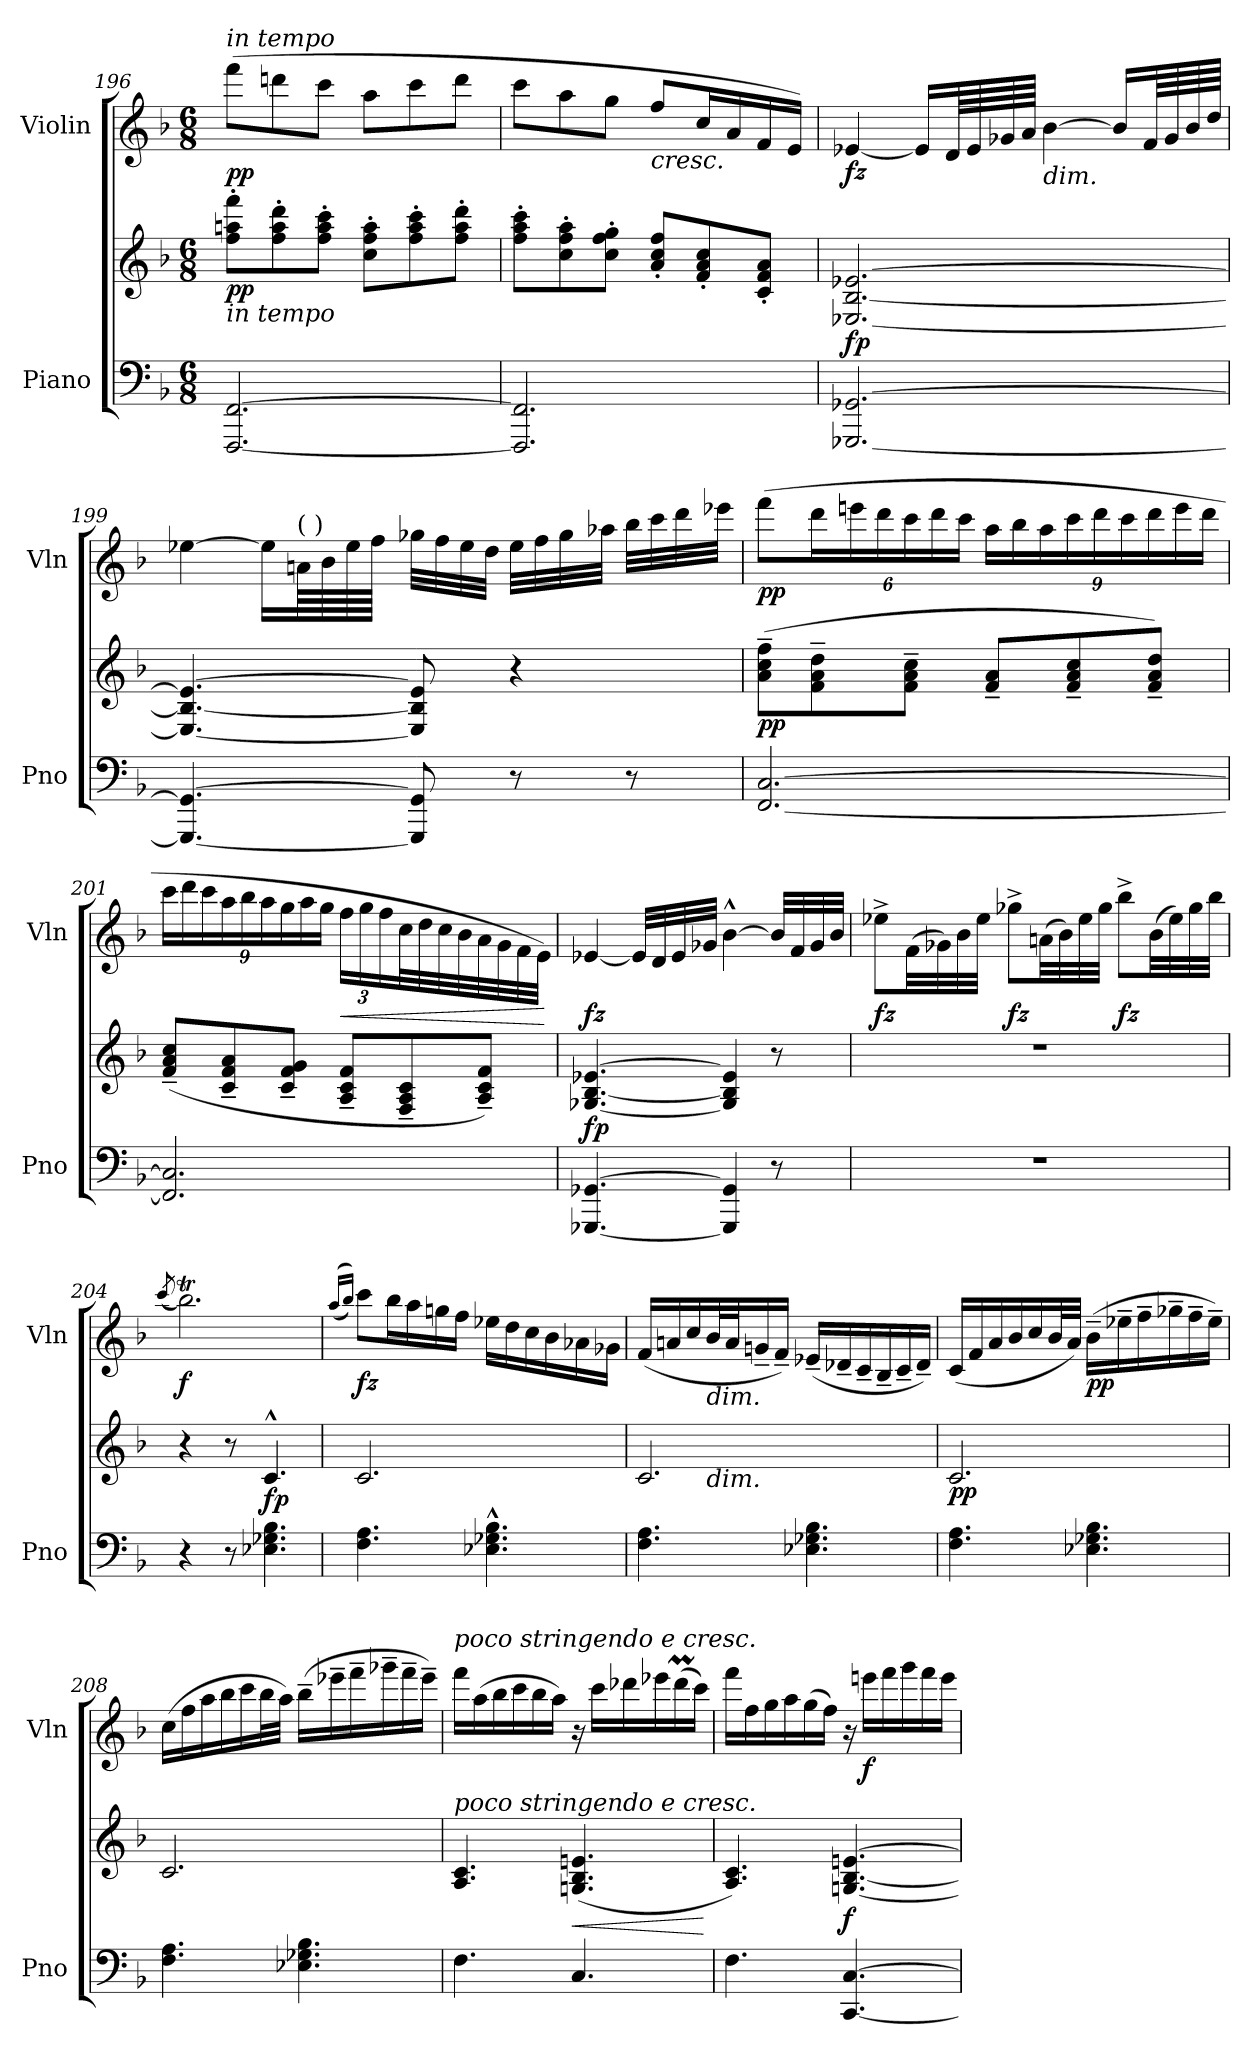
**kern	**kern	**dynam	**kern	**dynam
*part2	*part2	*part2	*part1	*part1
*staff3	*staff2	*staff2/3	*staff1	*staff1
*I"Piano	*	*	*I"Violin	*
*I'Pno	*	*	*I'Vln	*
*clefF4	*clefG2	*	*clefG2	*
*k[b-]	*k[b-]	*	*k[b-]	*
*M6/8	*M6/8	*	*M6/8	*
=196	=196	=196	=196	=196
!	!	!	!LO:TX:a:i:t=in tempo	!
!	!LO:TX:b:i:t=in tempo	!	!	!
!	!	!LO:DY:b	!	!LO:DY:b
[2.FFF/ [2.FF/	8ff\' 8aan\' 8fff\'L	pp	(>8fff\L	pp
.	8ff\' 8aa\' 8ddd\'	.	8dddn\	.
.	8ff\' 8aa\' 8ccc\'J	.	8ccc\J	.
.	8cc\' 8ff\' 8aa\'L	.	8aa\L	.
.	8ff\' 8aa\' 8ccc\'	.	8ccc\	.
.	8ff\' 8aa\' 8ddd\'J	.	8ddd\J	.
=197	=197	=197	=197	=197
2.FFF/] 2.FF/]	8ff\' 8aa\' 8ccc\'L	.	8ccc\L	.
.	8cc\' 8ff\' 8aa\'	.	8aa\	.
.	8cc\' 8ff\' 8gg\'J	.	8gg\J	.
!	!	!	!	!LO:HP:b
.	8a/' 8cc/' 8ff/'L	.	8ff/L	<
.	8f/' 8a/' 8cc/'	.	16cc/L	.
.	.	.	16a/	.
.	8c/' 8f/' 8a/'J	.	16f/	.
.	.	.	16e/JJ)	.
!!LO:LB:g=z
=198	=198	=198	=198	=198
!	!	!LO:DY:b	!	!LO:DY:b
[2.GGG-X/ [2.GG-X/	[2.E-X/ [2.B-/ [2.e-X/	fp	[4e-X/	fz
.	.	.	16e-/LL]	.
.	.	.	64d/LL	.
.	.	.	64e-/	.
.	.	.	64g-X/	.
.	.	.	64a/JJJJ	.
!	!	!	!LO:TX:b:i:t=dim.	!
.	.	.	[4b-\	.
.	.	.	16b-/LL]	.
.	.	.	64f/LL	.
.	.	.	64g-/	.
.	.	.	64b-/	.
.	.	.	64dd/JJJJ	.
=199	=199	=199	=199	=199
4.GGG-/_ 4.GG-/_	4.E-/_ 4.B-/_ 4.e-/_	.	[4ee-X\	.
.	.	.	16ee-\LL]	.
!	!	!	!LO:TX:a:t=(  )	!
.	.	.	64an\LL	.
.	.	.	64b-\	.
.	.	.	64ee-\	.
.	.	.	64ff\JJJJ	.
8GGG-/] 8GG-/]	8E-/] 8B-/] 8e-/]	.	32gg-X\LLL	.
.	.	.	32ff\	.
.	.	.	32ee-\	.
.	.	.	32dd\JJJ	.
8r	4r	.	32ee-\LLL	.
.	.	.	32ff\	.
.	.	.	32gg-\	.
.	.	.	32aa-X\JJJ	.
8r	.	.	32bb-\LLL	.
.	.	.	32ccc\	.
.	.	.	32ddd\	.
.	.	.	32eee-X\JJJ	.
=200	=200	=200	=200	=200
!	!	!LO:DY:b	!	!LO:DY:b
[2.FF/ [2.C/	(>8a\~ 8cc\~ 8ff\~L	pp	(>8fff\L	pp
*	*	*	*Xbrackettup	*
.	8f\~ 8a\~ 8dd\~	.	24ddd\L	.
.	.	.	24eeen\	.
.	.	.	24ddd\	.
.	8f\~ 8a\~ 8cc\~J	.	24ccc\	.
.	.	.	24ddd\	.
.	.	.	24ccc\JJ	.
.	8f/~ 8a/~L	.	24aa\LL	.
.	.	.	24bb-\	.
.	.	.	24aa\	.
.	8f/~ 8a/~ 8cc/~	.	24ccc\	.
.	.	.	24ddd\	.
.	.	.	24ccc\	.
.	8f/~ 8a/~ 8dd/~J)	.	24ddd\	.
.	.	.	24eee\	.
.	.	.	24ddd\JJ	.
!!LO:LB:g=z
=201	=201	=201	=201	=201
2.FF/] 2.C/]	(<8f/~ 8a/~ 8cc/~L	.	24ccc\LL	.
.	.	.	24ddd\	.
.	.	.	24ccc\	.
.	8c/~ 8f/~ 8a/~	.	24aa\	.
.	.	.	24bb-\	.
.	.	.	24aa\	.
.	8c/~ 8f/~ 8g/~J	.	24gg\	.
.	.	.	24aa\	.
.	.	.	24gg\JJ	.
!	!	!	!	!LO:HP:b
.	8A/~ 8c/~ 8f/~L	.	24ff\LL	<
.	.	.	24gg\	.
.	.	.	24ff\	.
.	8F/~ 8A/~ 8c/~	.	32cc\L	.
.	.	.	32dd\	.
.	.	.	32cc\	.
.	.	.	32b-\	.
.	8A/~ 8c/~ 8f/~J)	.	32a\	.
.	.	.	32g\	.
.	.	.	32f\	.
.	.	.	32e\JJJ)	.
.	.	.	.	[
=202	=202	=202	=202	=202
!	!	!LO:DY:b	!	!LO:DY:b
[4.GGG-X/ [4.GG-X/	[4.G-X/ [4.B-/ [4.e-X/	fp	[4e-X/	fz
.	.	.	32e-/LLL]	.
.	.	.	32d/	.
.	.	.	32e-/	.
.	.	.	32g-X/JJJ	.
4GGG-/] 4GG-/]	4G-/] 4B-/] 4e-/]	.	[4b-^^\	.
8r	8r	.	32b-/LLL]	.
.	.	.	32f/	.
.	.	.	32g-/	.
.	.	.	32b-/JJJ	.
=203	=203	=203	=203	=203
!	!	!	!	!LO:DY:b
2.r	2.r	.	8ee-X^\L	fz
.	.	.	(>32f\LL	.
.	.	.	32g-X\)	.
.	.	.	32b-\	.
.	.	.	32ee-\JJJ	.
!	!	!	!	!LO:DY:b
.	.	.	8gg-X^\L	fz
.	.	.	(>32an\LL	.
.	.	.	32b-\)	.
.	.	.	32ee-\	.
.	.	.	32gg-\JJJ	.
!	!	!	!	!LO:DY:b
.	.	.	8bb-^\L	fz
.	.	.	(>32b-\LL	.
.	.	.	32ee-\)	.
.	.	.	32gg-\	.
.	.	.	32bb-\JJJ	.
=204	=204	=204	=204	=204
.	.	.	(<8qccc/	.
!	!	!	!	!LO:DY:b
4r	4r	.	2.bb-T\)	f
8r	8r	.	.	.
!	!	!LO:DY:a=2	!	!
4.E-X\ 4.G-X\ 4.B-\	4.c^^/	fp	.	.
!!LO:PB:g=z
=205	=205	=205	=205	=205
.	.	.	(>(<16qaa/LL	.
.	.	.	16qbb-/JJ))	.
!	!	!	!	!LO:DY:b
4.F\ 4.A\	2.c/	.	8ccc\L	fz
.	.	.	16bb-\L	.
.	.	.	16aa\	.
.	.	.	16ggn\	.
.	.	.	16ff\JJ	.
4.E-X\^^ 4.G-X\^^ 4.B-\^^	.	.	16ee-X\LL	.
.	.	.	16dd\	.
.	.	.	16cc\	.
.	.	.	16b-\	.
.	.	.	16a-X\	.
.	.	.	16g-X\JJ	.
=206	=206	=206	=206	=206
*	*^	*	*	*
4.F\ 4.A\	2.c/	8.ryy	.	(<16f/LL	.
.	.	.	.	16an/	.
.	.	.	.	16cc/	.
!	!	!	!	!LO:TX:b:i:t=dim.	!
!	!	!LO:TX:b:i:t=dim.	!	!	!
.	.	16ryy	.	32b-/L	.
.	.	.	.	32a/J	.
.	.	2ryy	.	16gn~/	.
.	.	.	.	16f~/JJ)	.
4.E-X\ 4.G-X\ 4.B-\	.	.	.	(<16e-X~/LL	.
.	.	.	.	16d-X~/	.
.	.	.	.	16c~/	.
.	.	.	.	16B-~/	.
.	.	.	.	16c~/	.
.	.	.	.	16d-~/JJ)	.
*	*v	*v	*	*	*
=207	=207	=207	=207	=207
!	!	!LO:DY:b	!	!
4.F\ 4.A\	2.c/	pp	(<16c/LL	.
.	.	.	16f/	.
.	.	.	16a/	.
.	.	.	16b-/	.
.	.	.	16cc/	.
.	.	.	32b-/L	.
.	.	.	32a/JJJ)	.
!	!	!	!	!LO:DY:b
4.E-X\ 4.G-X\ 4.B-\	.	.	(>16b-~\LL	pp
.	.	.	16ee-X~\	.
.	.	.	16ff~\	.
.	.	.	16gg-X~\	.
.	.	.	16ff~\	.
.	.	.	16ee-~\JJ)	.
!!LO:LB:g=z
=208	=208	=208	=208	=208
4.F\ 4.A\	2.c/	.	(>16cc\LL	.
.	.	.	16ff\	.
.	.	.	16aa\	.
.	.	.	16bb-\	.
.	.	.	16ccc\	.
.	.	.	32bb-\L	.
.	.	.	32aa\JJJ)	.
4.E-X\ 4.G-X\ 4.B-\	.	.	(>16bb-~\LL	.
.	.	.	16eee-X~\	.
.	.	.	16fff~\	.
.	.	.	16ggg-X~\	.
.	.	.	16fff~\	.
.	.	.	16eee-~\JJ)	.
=209	=209	=209	=209	=209
!	!	!	!LO:TX:a:i:t=poco stringendo e cresc.	!
!	!LO:TX:a:i:t=poco stringendo e cresc.	!	!	!
4.F\	4.A/ 4.c/	.	16fff\LL	.
.	.	.	(>16aa\	.
.	.	.	16bb-\	.
.	.	.	16ccc\	.
.	.	.	16bb-\	.
.	.	.	16aa\JJ)	.
!	!	!LO:HP:b	!	!
4.C/	(<4.Gn/ 4.B-/ 4.en/	<	16r	.
.	.	.	16ccc\LL	.
.	.	.	16ddd-X\	.
.	.	.	16eee-X\	.
.	.	.	(>16ddd-M\	.
.	.	.	16ccc\JJ)	.
.	.	[	.	.
=210	=210	=210	=210	=210
4.F\	4.A/ 4.c/)	.	16fff\LL	.
.	.	.	16ff\	.
.	.	.	16gg\	.
.	.	.	16aa\	.
.	.	.	(>16gg\	.
.	.	.	16ff\JJ)	.
!	!	!LO:DY:b	!	!
[4.CC/ [4.C/	[4.Gn/ [4.B-/ [4.en/	f	16r	[
!	!	!	!	!LO:DY:b
.	.	.	16eeen\LL	f
.	.	.	16fff\	.
.	.	.	16ggg\	.
.	.	.	16fff\	.
.	.	.	16eee\JJ	.
=	=	=	=	=
*-	*-	*-	*-	*-
